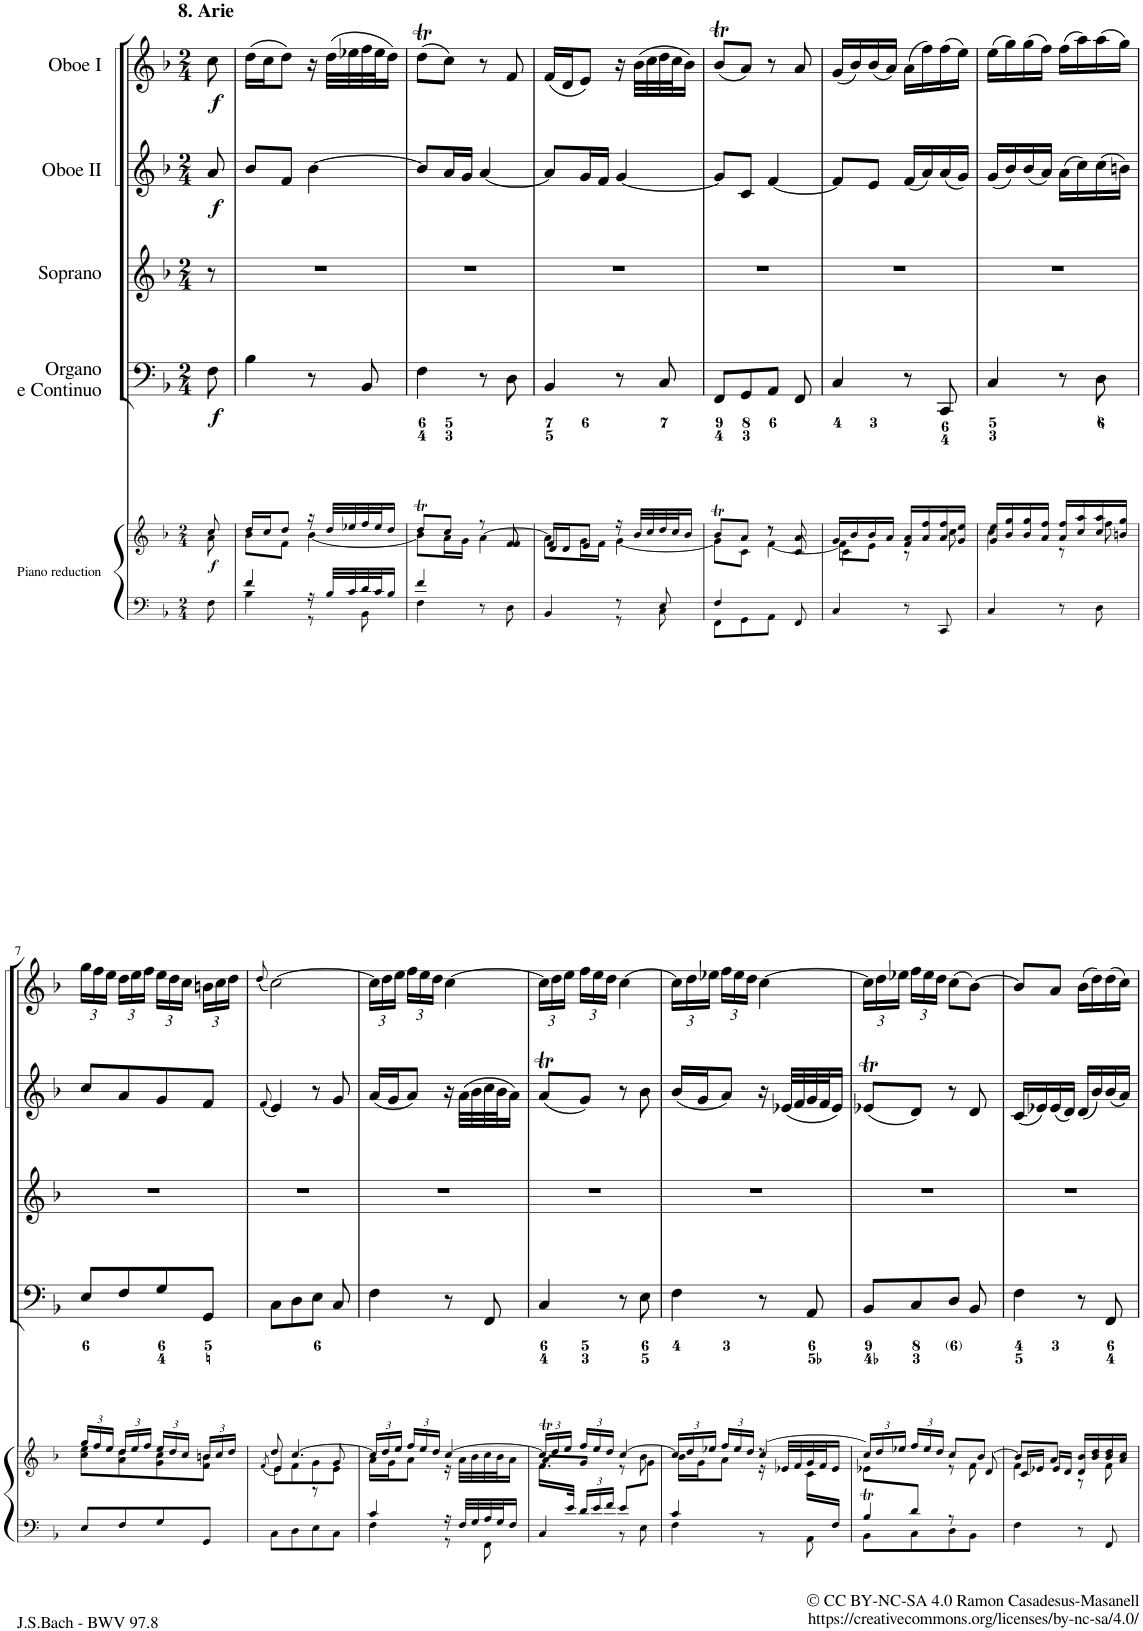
**kern	**kern	**kern	**kern	**kern	**kern
*part5	*part5	*part4	*part3	*part2	*part1
*staff6	*staff5	*staff4	*staff3	*staff2	*staff1
*I"Piano reduction	*	*I"Organo e Continuo	*I"Soprano	*I"Oboe II	*I"Oboe I
*I'Pno	*	*	*	*I'Ob	*I'Ob
*stria5	*stria5	*	*	*	*
*clefF4	*clefG2	*clefF4	*clefG2	*clefG2	*clefG2
*k[b-]	*k[b-]	*k[b-]	*k[b-]	*k[b-]	*k[b-]
*M2/4	*M2/4	*M2/4	*M2/4	*M2/4	*M2/4
=	=	=	=	=	=
*	*^	*	*	*	*
!	!	!	!	!	!	!LO:TX:a:B:t=8. Arie
8F\	8cc/	8a\	8F\	8r	8a/	8cc\
=1	=1	=1	=1	=1	=1	=1
*^	*	*	*	*	*	*
4f/	4B-\	16dd/LL	8b-\L	4B-\	2r	8b-/L	(16dd\LL
.	.	16cc/J	.	.	.	.	16cc\J
.	.	8dd/J	8f\J	.	.	8f/J	8dd\J)
16r	8r	16r	[4b-\	8r	.	[4b-\	16r
32B-/LLL	.	32dd/LLL	.	.	.	.	(32dd\LLL
32c/	.	32ee-X/	.	.	.	.	32ee-X\
32d/	8BB-\	32ff/	.	8BB-/	.	.	32ff\
32c/J	.	32ee-/J	.	.	.	.	32ee-\J
16B-/JJ	.	16dd/JJ	.	.	.	.	16dd\JJ)
=2	=2	=2	=2	=2	=2	=2	=2
*	*	*	*^	*	*	*	*
4f/	4F\	8ddT/L	8b-\L]	4.ryy	4F\	2r	8b-/L]	(8ddT\L
.	.	8cc/J	16a\L	.	.	.	16a/L	8cc\J)
.	.	.	16g\JJ	.	.	.	16g/JJ	.
8r	8ryy	8r	[>4a\	.	8r	.	[4a/	8r
8ryy	8D\	8f/	.	8f/	8D\	.	.	8f/
=3	=3	=3	=3	=3	=3	=3	=3	=3
4ryy	4BB-/	16f/LL	8a\L]	4d/	4BB-/	2r	8a/L]	(16f/LL
.	.	16d/J	.	.	.	.	.	16d/J
.	.	8e/J	16g\L	.	.	.	16g/L	8e/J)
.	.	.	16f\JJ	.	.	.	16f/JJ	.
8r	8r	16r	[4g\	4ryy	8r	.	[4g/	16r
.	.	32b-/LLL	.	.	.	.	.	(32b-\LLL
.	.	32cc/	.	.	.	.	.	32cc\
8E/	8C\	32dd/	.	.	8C/	.	.	32dd\
.	.	32cc/J	.	.	.	.	.	32cc\J
.	.	16b-/JJ	.	.	.	.	.	16b-\JJ)
=4	=4	=4	=4	=4	=4	=4	=4	=4
4F/	8FF\L	8b-T/L	8g\L]	4.ryy	8FF/L	2r	8g/L]	(8b-T/L
.	8GG\	8a/J	8c\J	.	8GG/	.	8c/J	8a/J)
8r	8AA\J	8r	[4f\	.	8AA/J	.	[4f/	8r
8ryy	8FF/	8a/	.	8c/	8FF/	.	.	8a/
*v	*v	*	*	*	*	*	*	*
=5	=5	=5	=5	=5	=5	=5	=5
4C/	16g/LL	8f\L]	4c\	4C/	2r	8f/L]	(16g/LL
.	16b-/	.	.	.	.	.	16b-/)
.	16b-/	8e\J	.	.	.	8e/J	(16b-/
.	16a/JJ	.	.	.	.	.	16a/JJ)
8r	16f/ 16a/LL	8r	4ryy	8r	.	(16f/LL	(16a\LL
.	16a/ 16ff/	.	.	.	.	16a/)	16ff\)
8CC/	16a/ 16ff/	8cc\	.	8CC/	.	(16a/	(16ff\
.	16g/ 16ee/JJ	.	.	.	.	16g/JJ)	16ee\JJ)
*	*	*v	*v	*	*	*	*
=6	=6	=6	=6	=6	=6	=6
4C/	16g/ 16ee/LL	4cc\	4C/	2r	(16g/LL	(16ee\LL
.	16b-/ 16gg/	.	.	.	16b-/)	16gg\)
.	16b-/ 16gg/	.	.	.	(16b-/	(16gg\
.	16a/ 16ff/JJ	.	.	.	16a/JJ)	16ff\JJ)
8r	16a/ 16ff/LL	8r	8r	.	(16a\LL	(16ff\LL
.	16cc/ 16aa/	.	.	.	16cc\)	16aa\)
8D\	16cc/ 16aa/	8ff\	8D\	.	(16cc\	(16aa\
.	16bn/ 16gg/JJ	.	.	.	16bn\JJ)	16gg\JJ)
!!LO:LB:g=z
=7	=7	=7	=7	=7	=7	=7
*	*Xbrackettup	*	*	*	*	*Xbrackettup
8E/L	24gg/LL	8cc\ 8ee\L	8E/L	2r	8cc/L	24gg\LL
.	24ff/	.	.	.	.	24ff\
.	24ee/JJ	.	.	.	.	24ee\JJ
8F/	24dd/LL	8a\ 8dd\	8F/	.	8a/	24dd\LL
.	24ee/	.	.	.	.	24ee\
.	24ff/JJ	.	.	.	.	24ff\JJ
8G/	24ee/LL	8g\ 8cc\	8G/	.	8g/	24ee\LL
.	24dd/	.	.	.	.	24dd\
.	24cc/JJ	.	.	.	.	24cc\JJ
8GG/J	24bn/LL	8f\ 8b\J	8GG/J	.	8f/J	24bn\LL
.	24cc/	.	.	.	.	24cc\
.	24dd/JJ	.	.	.	.	24dd\JJ
=8	=8	=8	=8	=8	=8	=8
*	*	*^	*	*	*	*
.	.	.	(8qf/	.	.	(8qf/	(8qdd/
8C\L	8dd/	8e\L	4e/)	8C\L	2r	4e/)	[2cc\)
8D\	[4.cc/	8f\	.	8D\	.	.	.
8E\	.	8g\	8r	8E\J	.	8r	.
8C\J	.	8e\J	8g/	8C/	.	8g/	.
*	*	*v	*v	*	*	*	*
=9	=9	=9	=9	=9	=9	=9
*^	*	*	*	*	*	*
4c/	4F\	24cc/LL]	16a\LL	4F\	2r	(16a/LL	24cc\LL]
.	.	24dd/	.	.	.	.	24dd\
.	.	.	16g\J	.	.	16g/J	.
.	.	24ee/JJ	.	.	.	.	24ee\JJ
.	.	24ff/LL	8a\J	.	.	8a/J)	24ff\LL
.	.	24ee/	.	.	.	.	24ee\
.	.	24dd/JJ	.	.	.	.	24dd\JJ
16r	8r	[4cc/	16r	8r	.	16r	[4cc\
32F/LLL	.	.	32a\LLL	.	.	(32a\LLL	.
32G/	.	.	32b-\	.	.	32b-\	.
32A/	8FF\	.	32cc\	8FF/	.	32cc\	.
32G/J	.	.	32b-\J	.	.	32b-\J	.
16F/JJ	.	.	16a\JJ	.	.	16a\JJ)	.
=10	=10	=10	=10	=10	=10	=10	=10
*	*	*	*^	*	*	*	*
16.ryy	4C/	24cc/LL]	8at/L	16.f\LL	4C/	2r	(8at/L	24cc\LL]
.	.	24dd/	.	.	.	.	.	24dd\
.	.	24ee/JJ	.	.	.	.	.	24ee\JJ
32e/JJk	.	.	.	32ryy	.	.	.	.
*	*	*v	*v	*v	*	*	*	*
*Xbrackettup	*	*	*	*	*	*
*	*	*^	*	*	*	*
24d/LL	.	24ff/LL	8g/J	.	.	8g/J)	24ff\LL
24e/	.	24ee/	.	.	.	.	24ee\
24f/JJ	.	24dd/JJ	.	.	.	.	24dd\JJ
8e/L	8r	[4cc/	8r	8r	.	8r	[4cc\
*	*	*	*^	*	*	*	*
8ryy	8E\	.	8b-\	8g\J	8E\	.	8b-\	.
=11	=11	=11	=11	=11	=11	=11	=11	=11
4c/	4F\	24cc/LL]	16b-\LL	4.ryy	4F\	2r	(16b-/LL	24cc\LL]
.	.	24dd/	.	.	.	.	.	24dd\
.	.	.	16g\J	.	.	.	16g/J	.
.	.	24ee-X/JJ	.	.	.	.	.	24ee-X\JJ
.	.	24ff/LL	8a\J	.	.	.	8a/J)	24ff\LL
.	.	24ee-/	.	.	.	.	.	24ee-\
.	.	24dd/JJ	.	.	.	.	.	24dd\JJ
8r	8r	[4cc/	16r	.	8r	.	16r	[4cc\
.	.	.	32e-X/LLL	.	.	.	(32e-X/LLL	.
.	.	.	32f/	.	.	.	32f/	.
16ryy	8AA\	.	32g/	16c\LL	8AA/	.	32g/	.
.	.	.	32f/J	.	.	.	32f/J	.
16F/JJ	.	.	16e-/JJ	16ryy	.	.	16e-/JJ)	.
=12	=12	=12	=12	=12	=12	=12	=12	=12
*	*^	*	*	*	*	*	*	*
8ryy	4B-T/	8BB-\L	24cc/LL]	8e-X\L	4.ryy	8BB-/L	2r	(8e-XT/L	24cc\LL]
.	.	.	24dd/	.	.	.	.	.	24dd\
.	.	.	24ee-X/JJ	.	.	.	.	.	24ee-X\JJ
8d/J	.	8C\	24ff/LL	8ryy	.	8C/	.	8d/J)	24ff\LL
.	.	.	24ee-/	.	.	.	.	.	24ee-\
.	.	.	24dd/JJ	.	.	.	.	.	24dd\JJ
4ryy	8r	8D\	8cc/L	8r	.	8D/J	.	8r	(8cc\L
.	8ryy	8BB-\J	[8b-/J	8f\	8d/	8BB-/	.	8d/	[8b-\J)
*v	*v	*v	*	*	*	*	*	*	*
=13	=13	=13	=13	=13	=13	=13	=13
4F\	8b-/L]	16c/LL	4f\	4F\	2r	(16c/LL	8b-/L]
.	.	16e-X/JJ	.	.	.	16e-X/)	.
.	8a/J	16e-/LL	.	.	.	(16e-/	8a/J
.	.	16d/JJ	.	.	.	16d/JJ)	.
8r	16d/ 16b-/LL	8r	4ryy	8r	.	(16d/LL	(16b-\LL
.	16b-/ 16dd/	.	.	.	.	16b-/)	16dd\)
8FF/	16b-/ 16dd/	8f\	.	8FF/	.	(16b-/	(16dd\
.	16a/ 16cc/JJ	.	.	.	.	16a/JJ)	16cc\JJ)
*	*v	*v	*v	*	*	*	*
=	=	=	=	=	=
*-	*-	*-	*-	*-	*-
